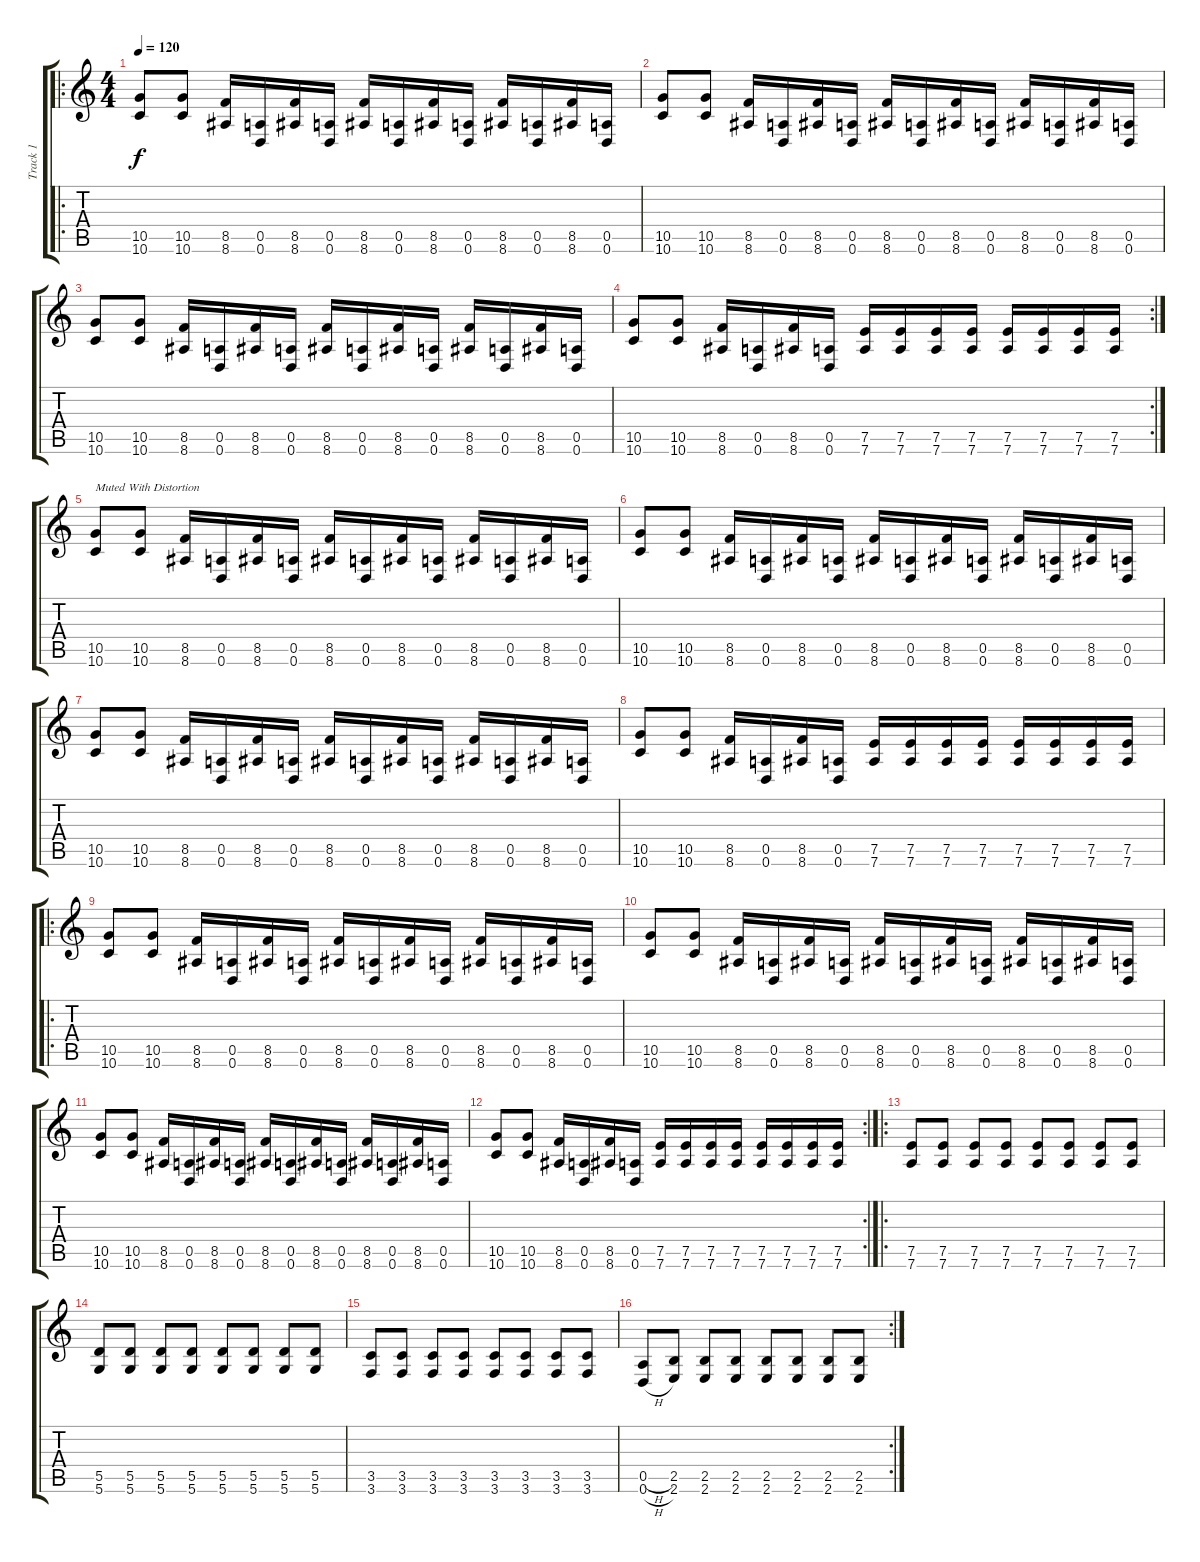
\track ("Track 1" "Track 1") {instrument distortionguitar}
\staff {score tabs}
\tuning (E4 B3 G3 D3 A2 D2) {hide}
\ro
\ts (4 4)
\tempo 120
\clef g2
\ks c
(10.5 10.6).8{dy f instrument distortionguitar} (10.5 10.6).8 (8.5 8.6).16 (0.5 0.6).16 (8.5 8.6).16 (0.5 0.6).16 (8.5 8.6).16 (0.5 0.6).16 (8.5 8.6).16 (0.5 0.6).16 (8.5 8.6).16 (0.5 0.6).16 (8.5 8.6).16 (0.5 0.6).16 |
(10.5 10.6).8 (10.5 10.6).8 (8.5 8.6).16 (0.5 0.6).16 (8.5 8.6).16 (0.5 0.6).16 (8.5 8.6).16 (0.5 0.6).16 (8.5 8.6).16 (0.5 0.6).16 (8.5 8.6).16 (0.5 0.6).16 (8.5 8.6).16 (0.5 0.6).16 |
(10.5 10.6).8 (10.5 10.6).8 (8.5 8.6).16 (0.5 0.6).16 (8.5 8.6).16 (0.5 0.6).16 (8.5 8.6).16 (0.5 0.6).16 (8.5 8.6).16 (0.5 0.6).16 (8.5 8.6).16 (0.5 0.6).16 (8.5 8.6).16 (0.5 0.6).16 |
\rc 2
(10.5 10.6).8 (10.5 10.6).8 (8.5 8.6).16 (0.5 0.6).16 (8.5 8.6).16 (0.5 0.6).16 (7.5 7.6).16 (7.5 7.6).16 (7.5 7.6).16 (7.5 7.6).16 (7.5 7.6).16 (7.5 7.6).16 (7.5 7.6).16 (7.5 7.6).16 |
(10.5 10.6).8{txt "Muted With Distortion" instrument electricguitarmuted} (10.5 10.6).8 (8.5 8.6).16 (0.5 0.6).16 (8.5 8.6).16 (0.5 0.6).16 (8.5 8.6).16 (0.5 0.6).16 (8.5 8.6).16 (0.5 0.6).16 (8.5 8.6).16 (0.5 0.6).16 (8.5 8.6).16 (0.5 0.6).16 |
(10.5 10.6).8 (10.5 10.6).8 (8.5 8.6).16 (0.5 0.6).16 (8.5 8.6).16 (0.5 0.6).16 (8.5 8.6).16 (0.5 0.6).16 (8.5 8.6).16 (0.5 0.6).16 (8.5 8.6).16 (0.5 0.6).16 (8.5 8.6).16 (0.5 0.6).16 |
(10.5 10.6).8 (10.5 10.6).8 (8.5 8.6).16 (0.5 0.6).16 (8.5 8.6).16 (0.5 0.6).16 (8.5 8.6).16 (0.5 0.6).16 (8.5 8.6).16 (0.5 0.6).16 (8.5 8.6).16 (0.5 0.6).16 (8.5 8.6).16 (0.5 0.6).16 |
(10.5 10.6).8 (10.5 10.6).8 (8.5 8.6).16 (0.5 0.6).16 (8.5 8.6).16 (0.5 0.6).16 (7.5 7.6).16 (7.5 7.6).16 (7.5 7.6).16 (7.5 7.6).16 (7.5 7.6).16 (7.5 7.6).16 (7.5 7.6).16 (7.5 7.6).16 |
\ro
(10.5 10.6).8{instrument distortionguitar} (10.5 10.6).8 (8.5 8.6).16 (0.5 0.6).16 (8.5 8.6).16 (0.5 0.6).16 (8.5 8.6).16 (0.5 0.6).16 (8.5 8.6).16 (0.5 0.6).16 (8.5 8.6).16 (0.5 0.6).16 (8.5 8.6).16 (0.5 0.6).16 |
(10.5 10.6).8{instrument distortionguitar} (10.5 10.6).8 (8.5 8.6).16 (0.5 0.6).16 (8.5 8.6).16 (0.5 0.6).16 (8.5 8.6).16 (0.5 0.6).16 (8.5 8.6).16 (0.5 0.6).16 (8.5 8.6).16 (0.5 0.6).16 (8.5 8.6).16 (0.5 0.6).16 |
(10.5 10.6).8{instrument distortionguitar} (10.5 10.6).8 (8.5 8.6).16 (0.5 0.6).16 (8.5 8.6).16 (0.5 0.6).16 (8.5 8.6).16 (0.5 0.6).16 (8.5 8.6).16 (0.5 0.6).16 (8.5 8.6).16 (0.5 0.6).16 (8.5 8.6).16 (0.5 0.6).16 |
\rc 2
(10.5 10.6).8{instrument distortionguitar} (10.5 10.6).8 (8.5 8.6).16 (0.5 0.6).16 (8.5 8.6).16 (0.5 0.6).16 (7.5 7.6).16 (7.5 7.6).16 (7.5 7.6).16 (7.5 7.6).16 (7.5 7.6).16 (7.5 7.6).16 (7.5 7.6).16 (7.5 7.6).16 |
\ro
(7.5 7.6).8 (7.5 7.6).8 (7.5 7.6).8 (7.5 7.6).8 (7.5 7.6).8 (7.5 7.6).8 (7.5 7.6).8 (7.5 7.6).8 |
(5.5 5.6).8 (5.5 5.6).8 (5.5 5.6).8 (5.5 5.6).8 (5.5 5.6).8 (5.5 5.6).8 (5.5 5.6).8 (5.5 5.6).8 |
(3.5 3.6).8 (3.5 3.6).8 (3.5 3.6).8 (3.5 3.6).8 (3.5 3.6).8 (3.5 3.6).8 (3.5 3.6).8 (3.5 3.6).8 |
\rc 2
(0.5{h} 0.6{h}).8 (2.5 2.6).8 (2.5 2.6).8 (2.5 2.6).8 (2.5 2.6).8 (2.5 2.6).8 (2.5 2.6).8 (2.5 2.6).8
